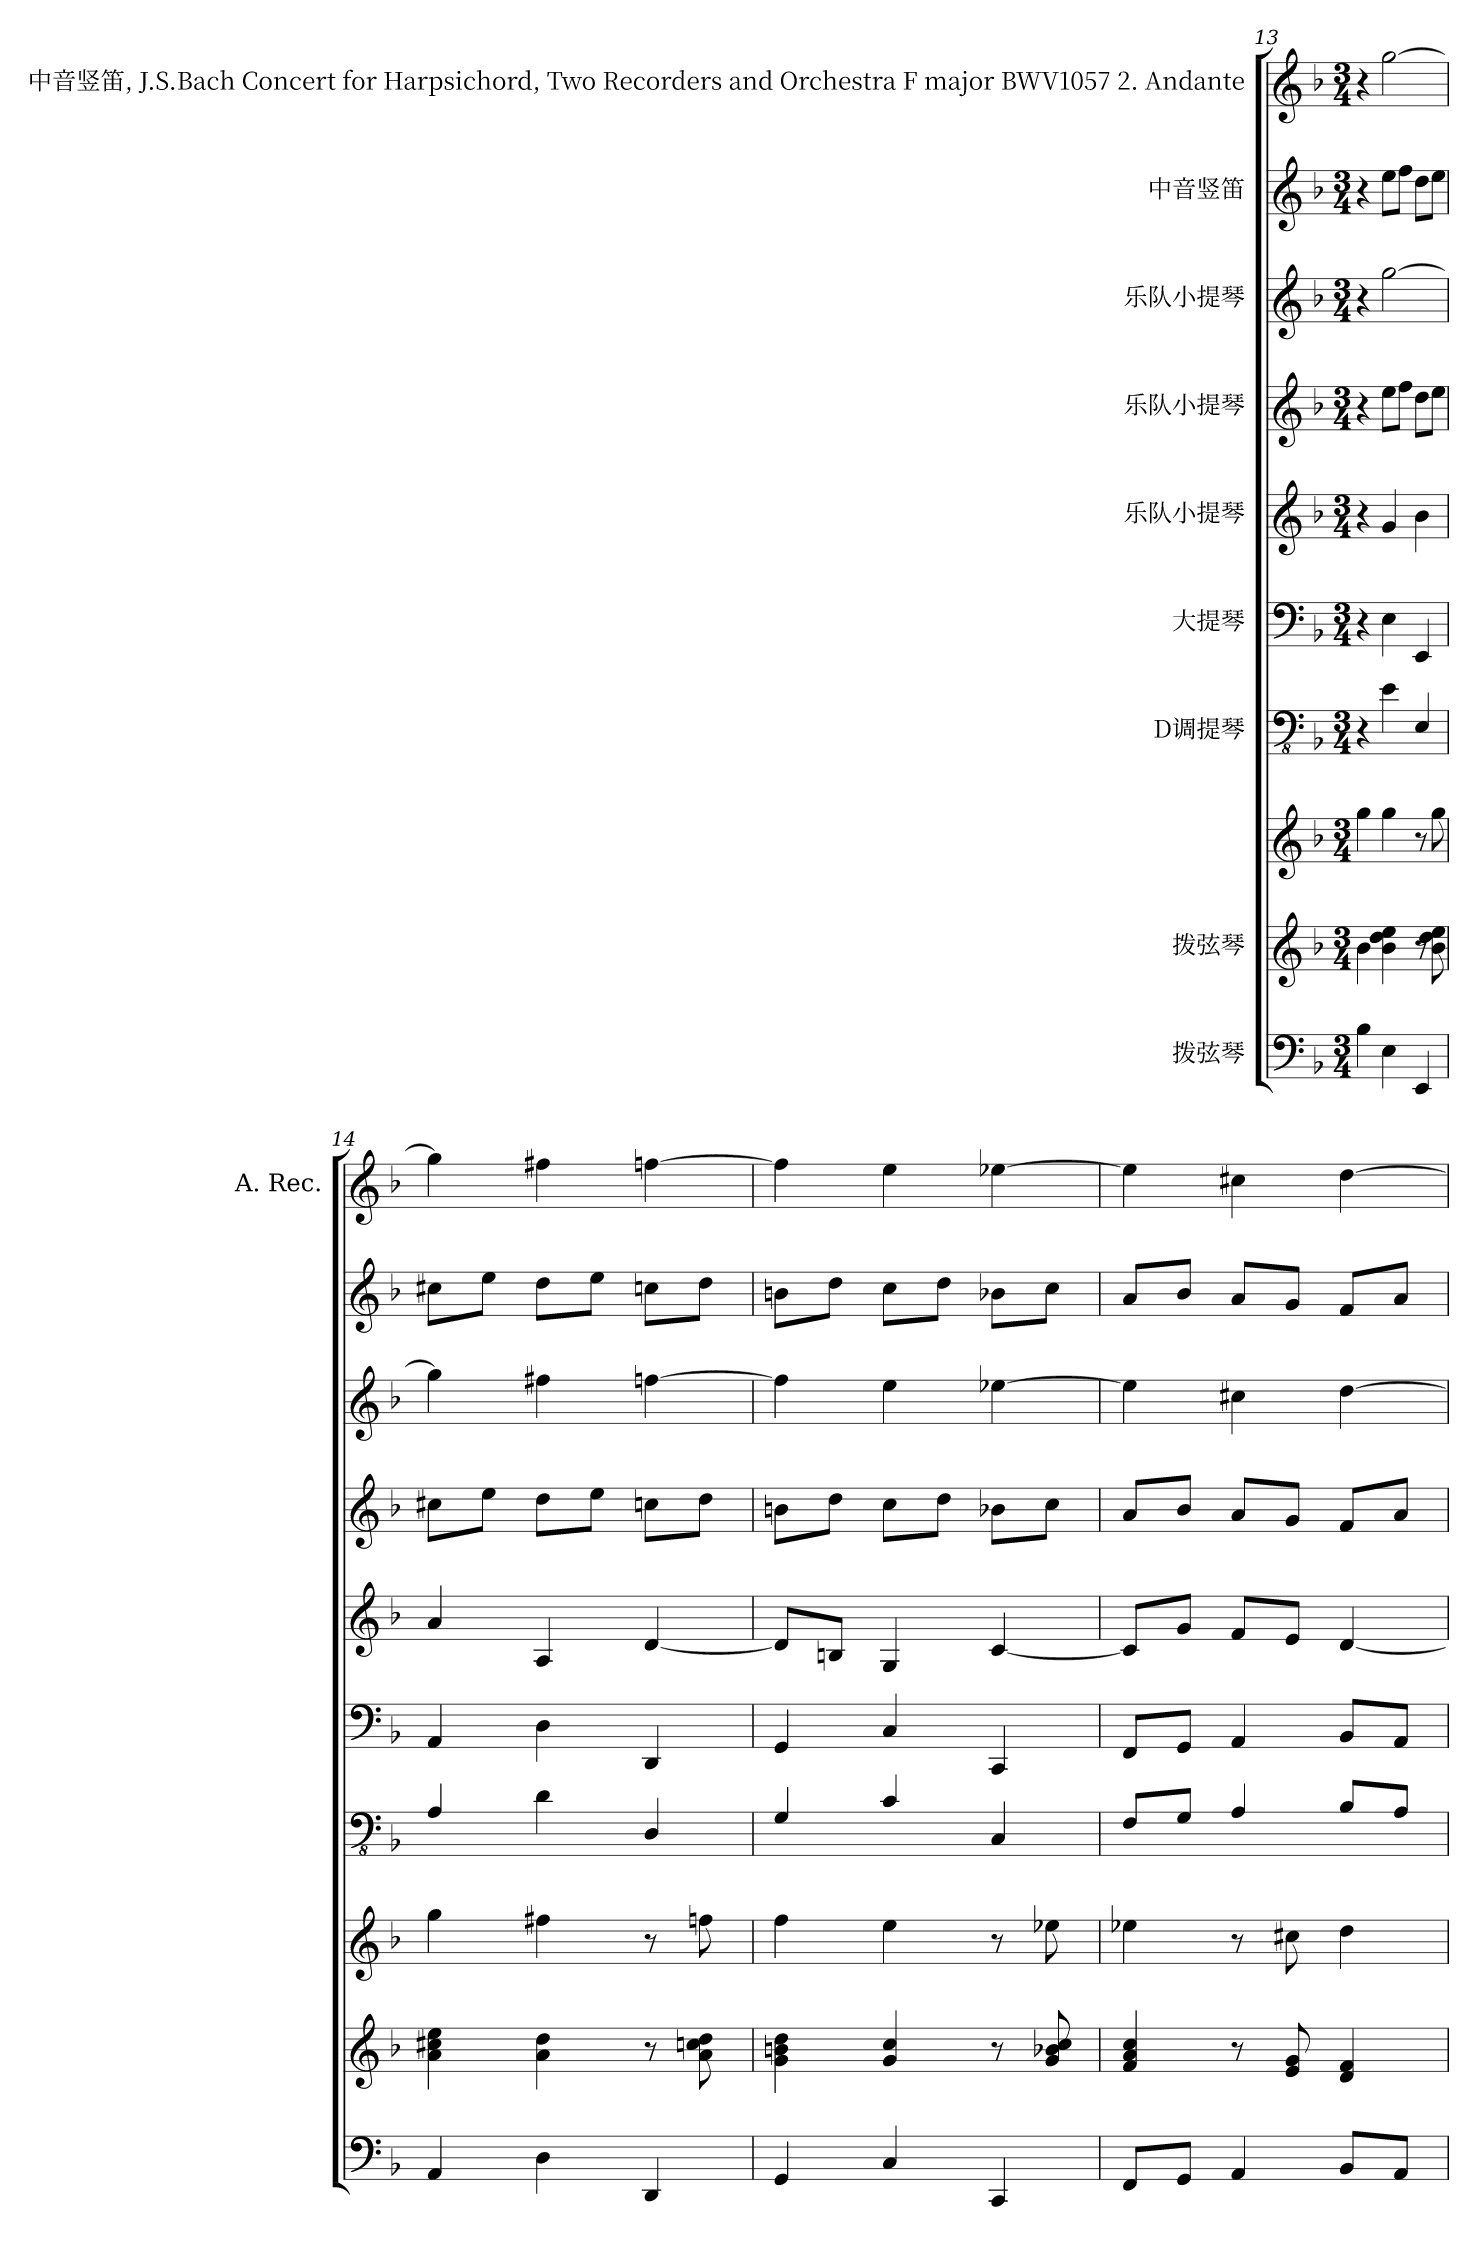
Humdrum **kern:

**kern	**kern	**kern	**kern	**kern	**kern	**kern	**kern	**kern	**kern
*part9	*part8	*part8	*part7	*part6	*part5	*part4	*part3	*part2	*part1
*staff10	*staff9	*staff8	*staff7	*staff6	*staff5	*staff4	*staff3	*staff2	*staff1
*I"拨弦琴	*I"拨弦琴	*	*I"D调提琴	*I"大提琴	*I"乐队小提琴	*I"乐队小提琴	*I"乐队小提琴	*I"中音竖笛	*I"中音竖笛, J.S.Bach Concert for Harpsichord, Two Recorders and Orchestra F major BWV1057 2. Andante
*	*	*	*	*	*	*	*	*	*I'A. Rec.
*clefF4	*clefG2	*clefG2	*clefFv4	*clefF4	*clefG2	*clefG2	*clefG2	*clefG2	*clefG2
*	*	*	*ITrd7c12	*	*	*	*	*	*
*k[b-]	*k[b-]	*k[b-]	*k[b-]	*k[b-]	*k[b-]	*k[b-]	*k[b-]	*k[b-]	*k[b-]
*M3/4	*M3/4	*M3/4	*M3/4	*M3/4	*M3/4	*M3/4	*M3/4	*M3/4	*M3/4
=13	=13	=13	=13	=13	=13	=13	=13	=13	=13
4B-\	4b-\	4gg\	4r	4r	4r	4r	4r	4r	4r
4E\	4b-\ 4dd\ 4ee\	4gg\	4EE\	4E\	4g/	8ee\L	[2gg\	8ee\L	[2gg\
.	.	.	.	.	.	8ff\J	.	8ff\J	.
4EE/	8r	8r	4EEE/	4EE/	4b-\	8dd\L	.	8dd\L	.
.	8b-\ 8dd\ 8ee\	8gg\	.	.	.	8ee\J	.	8ee\J	.
=14	=14	=14	=14	=14	=14	=14	=14	=14	=14
4AA/	4a\ 4cc#X\ 4ee\	4gg\	4AAA/	4AA/	4a/	8cc#X\L	4gg\]	8cc#X\L	4gg\]
.	.	.	.	.	.	8ee\J	.	8ee\J	.
4D\	4a\ 4dd\	4ff#X\	4DD\	4D\	4A/	8dd\L	4ff#X\	8dd\L	4ff#X\
.	.	.	.	.	.	8ee\J	.	8ee\J	.
4DD/	8r	8r	4DDD/	4DD/	[4d/	8ccn\L	[4ffn\	8ccn\L	[4ffn\
.	8a\ 8ccn\ 8dd\	8ffn\	.	.	.	8dd\J	.	8dd\J	.
!!LO:PB:g=z
=15	=15	=15	=15	=15	=15	=15	=15	=15	=15
4GG/	4g\ 4bn\ 4dd\	4ff\	4GGG/	4GG/	8d/L]	8bn\L	4ff\]	8bn\L	4ff\]
.	.	.	.	.	8Bn/J	8dd\J	.	8dd\J	.
4C/	4g/ 4cc/	4ee\	4CC/	4C/	4G/	8cc\L	4ee\	8cc\L	4ee\
.	.	.	.	.	.	8dd\J	.	8dd\J	.
4CC/	8r	8r	4CCC/	4CC/	[4c/	8b-X\L	[4ee-X\	8b-X\L	[4ee-X\
.	8g/ 8b-X/ 8cc/	8ee-X\	.	.	.	8cc\J	.	8cc\J	.
=16	=16	=16	=16	=16	=16	=16	=16	=16	=16
8FF/L	4f/ 4a/ 4cc/	4ee-X\	8FFF/L	8FF/L	8c/L]	8a/L	4ee-\]	8a/L	4ee-\]
8GG/J	.	.	8GGG/J	8GG/J	8g/J	8b-/J	.	8b-/J	.
4AA/	8r	8r	4AAA/	4AA/	8f/L	8a/L	4cc#X\	8a/L	4cc#X\
.	8e/ 8g/	8cc#X\	.	.	8e/J	8g/J	.	8g/J	.
8BB-/L	4d/ 4f/	4dd\	8BBB-/L	8BB-/L	[4d/	8f/L	[4dd\	8f/L	[4dd\
8AA/J	.	.	8AAA/J	8AA/J	.	8a/J	.	8a/J	.
=	=	=	=	=	=	=	=	=	=
*-	*-	*-	*-	*-	*-	*-	*-	*-	*-
